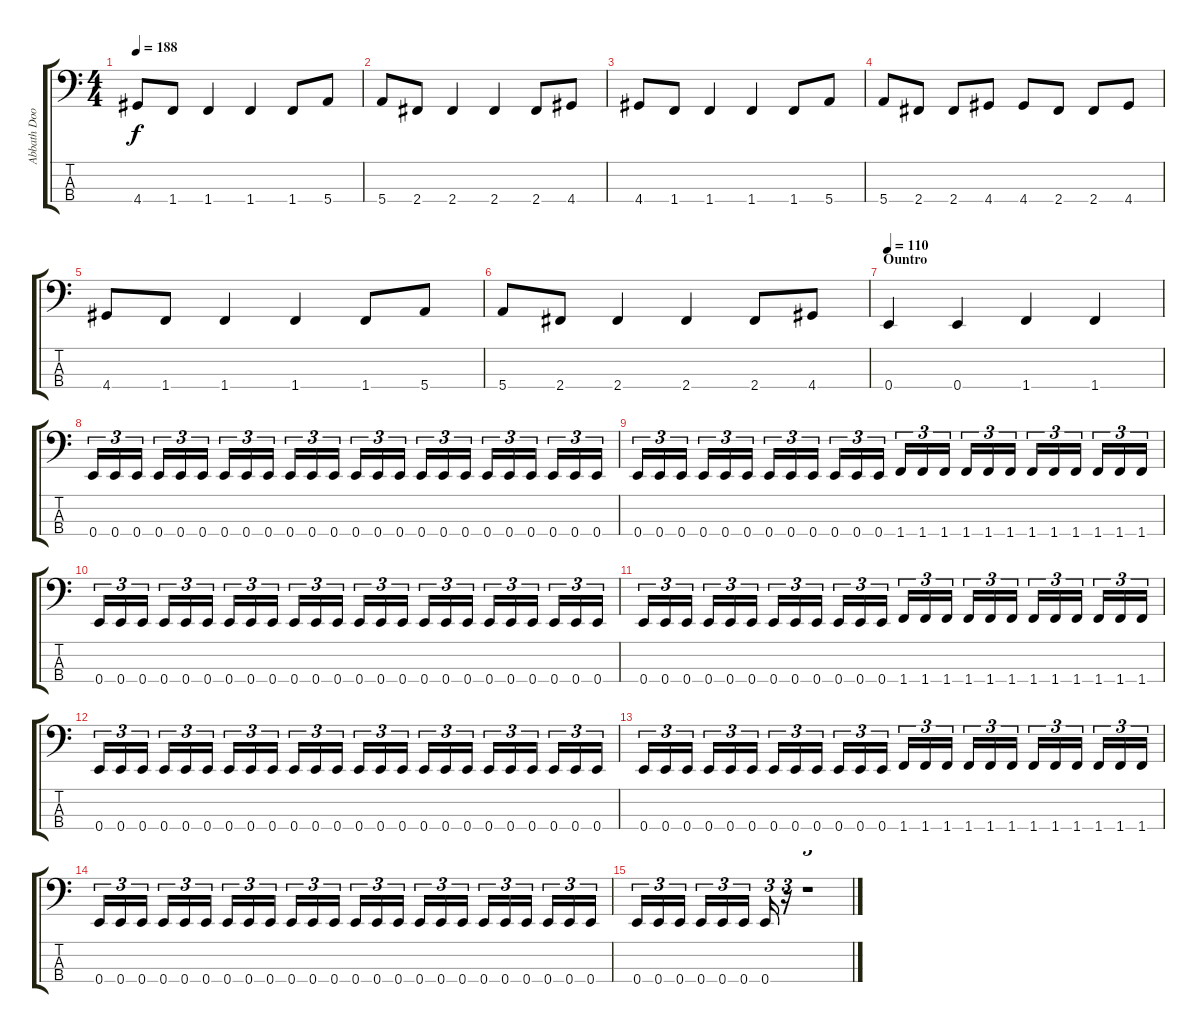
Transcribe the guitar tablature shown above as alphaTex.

\track ("Abbath Doom Occulta" "Abbath Doo") {instrument electricbasspick}
\staff {score tabs}
\tuning (G2 D2 A1 E1) {hide}
\ts (4 4)
\tempo 188
\clef f4
\ks c
4.4.8{dy f} 1.4.8 1.4.4 1.4.4 1.4.8 5.4.8 |
5.4.8 2.4.8 2.4.4 2.4.4 2.4.8 4.4.8 |
4.4.8 1.4.8 1.4.4 1.4.4 1.4.8 5.4.8 |
5.4.8 2.4.8 2.4.8 4.4.8 4.4.8 2.4.8 2.4.8 4.4.8 |
4.4.8 1.4.8 1.4.4 1.4.4 1.4.8 5.4.8 |
5.4.8 2.4.8 2.4.4 2.4.4 2.4.8 4.4.8 |
\section ("" "Ountro")
\tempo 110
0.4.4 0.4.4 1.4.4 1.4.4 |
0.4.16{tu (3 2)} 0.4.16{tu (3 2)} 0.4.16{tu (3 2)} 0.4.16{tu (3 2)} 0.4.16{tu (3 2)} 0.4.16{tu (3 2)} 0.4.16{tu (3 2)} 0.4.16{tu (3 2)} 0.4.16{tu (3 2)} 0.4.16{tu (3 2)} 0.4.16{tu (3 2)} 0.4.16{tu (3 2)} 0.4.16{tu (3 2)} 0.4.16{tu (3 2)} 0.4.16{tu (3 2)} 0.4.16{tu (3 2)} 0.4.16{tu (3 2)} 0.4.16{tu (3 2)} 0.4.16{tu (3 2)} 0.4.16{tu (3 2)} 0.4.16{tu (3 2)} 0.4.16{tu (3 2)} 0.4.16{tu (3 2)} 0.4.16{tu (3 2)} |
0.4.16{tu (3 2)} 0.4.16{tu (3 2)} 0.4.16{tu (3 2)} 0.4.16{tu (3 2)} 0.4.16{tu (3 2)} 0.4.16{tu (3 2)} 0.4.16{tu (3 2)} 0.4.16{tu (3 2)} 0.4.16{tu (3 2)} 0.4.16{tu (3 2)} 0.4.16{tu (3 2)} 0.4.16{tu (3 2)} 1.4.16{tu (3 2)} 1.4.16{tu (3 2)} 1.4.16{tu (3 2)} 1.4.16{tu (3 2)} 1.4.16{tu (3 2)} 1.4.16{tu (3 2)} 1.4.16{tu (3 2)} 1.4.16{tu (3 2)} 1.4.16{tu (3 2)} 1.4.16{tu (3 2)} 1.4.16{tu (3 2)} 1.4.16{tu (3 2)} |
0.4.16{tu (3 2)} 0.4.16{tu (3 2)} 0.4.16{tu (3 2)} 0.4.16{tu (3 2)} 0.4.16{tu (3 2)} 0.4.16{tu (3 2)} 0.4.16{tu (3 2)} 0.4.16{tu (3 2)} 0.4.16{tu (3 2)} 0.4.16{tu (3 2)} 0.4.16{tu (3 2)} 0.4.16{tu (3 2)} 0.4.16{tu (3 2)} 0.4.16{tu (3 2)} 0.4.16{tu (3 2)} 0.4.16{tu (3 2)} 0.4.16{tu (3 2)} 0.4.16{tu (3 2)} 0.4.16{tu (3 2)} 0.4.16{tu (3 2)} 0.4.16{tu (3 2)} 0.4.16{tu (3 2)} 0.4.16{tu (3 2)} 0.4.16{tu (3 2)} |
0.4.16{tu (3 2)} 0.4.16{tu (3 2)} 0.4.16{tu (3 2)} 0.4.16{tu (3 2)} 0.4.16{tu (3 2)} 0.4.16{tu (3 2)} 0.4.16{tu (3 2)} 0.4.16{tu (3 2)} 0.4.16{tu (3 2)} 0.4.16{tu (3 2)} 0.4.16{tu (3 2)} 0.4.16{tu (3 2)} 1.4.16{tu (3 2)} 1.4.16{tu (3 2)} 1.4.16{tu (3 2)} 1.4.16{tu (3 2)} 1.4.16{tu (3 2)} 1.4.16{tu (3 2)} 1.4.16{tu (3 2)} 1.4.16{tu (3 2)} 1.4.16{tu (3 2)} 1.4.16{tu (3 2)} 1.4.16{tu (3 2)} 1.4.16{tu (3 2)} |
0.4.16{tu (3 2)} 0.4.16{tu (3 2)} 0.4.16{tu (3 2)} 0.4.16{tu (3 2)} 0.4.16{tu (3 2)} 0.4.16{tu (3 2)} 0.4.16{tu (3 2)} 0.4.16{tu (3 2)} 0.4.16{tu (3 2)} 0.4.16{tu (3 2)} 0.4.16{tu (3 2)} 0.4.16{tu (3 2)} 0.4.16{tu (3 2)} 0.4.16{tu (3 2)} 0.4.16{tu (3 2)} 0.4.16{tu (3 2)} 0.4.16{tu (3 2)} 0.4.16{tu (3 2)} 0.4.16{tu (3 2)} 0.4.16{tu (3 2)} 0.4.16{tu (3 2)} 0.4.16{tu (3 2)} 0.4.16{tu (3 2)} 0.4.16{tu (3 2)} |
0.4.16{tu (3 2)} 0.4.16{tu (3 2)} 0.4.16{tu (3 2)} 0.4.16{tu (3 2)} 0.4.16{tu (3 2)} 0.4.16{tu (3 2)} 0.4.16{tu (3 2)} 0.4.16{tu (3 2)} 0.4.16{tu (3 2)} 0.4.16{tu (3 2)} 0.4.16{tu (3 2)} 0.4.16{tu (3 2)} 1.4.16{tu (3 2)} 1.4.16{tu (3 2)} 1.4.16{tu (3 2)} 1.4.16{tu (3 2)} 1.4.16{tu (3 2)} 1.4.16{tu (3 2)} 1.4.16{tu (3 2)} 1.4.16{tu (3 2)} 1.4.16{tu (3 2)} 1.4.16{tu (3 2)} 1.4.16{tu (3 2)} 1.4.16{tu (3 2)} |
0.4.16{tu (3 2)} 0.4.16{tu (3 2)} 0.4.16{tu (3 2)} 0.4.16{tu (3 2)} 0.4.16{tu (3 2)} 0.4.16{tu (3 2)} 0.4.16{tu (3 2)} 0.4.16{tu (3 2)} 0.4.16{tu (3 2)} 0.4.16{tu (3 2)} 0.4.16{tu (3 2)} 0.4.16{tu (3 2)} 0.4.16{tu (3 2)} 0.4.16{tu (3 2)} 0.4.16{tu (3 2)} 0.4.16{tu (3 2)} 0.4.16{tu (3 2)} 0.4.16{tu (3 2)} 0.4.16{tu (3 2)} 0.4.16{tu (3 2)} 0.4.16{tu (3 2)} 0.4.16{tu (3 2)} 0.4.16{tu (3 2)} 0.4.16{tu (3 2)} |
0.4.16{tu (3 2)} 0.4.16{tu (3 2)} 0.4.16{tu (3 2)} 0.4.16{tu (3 2)} 0.4.16{tu (3 2)} 0.4.16{tu (3 2)} 0.4.16{tu (3 2)} r.16{tu (3 2)} r.1{tu (3 2)}
